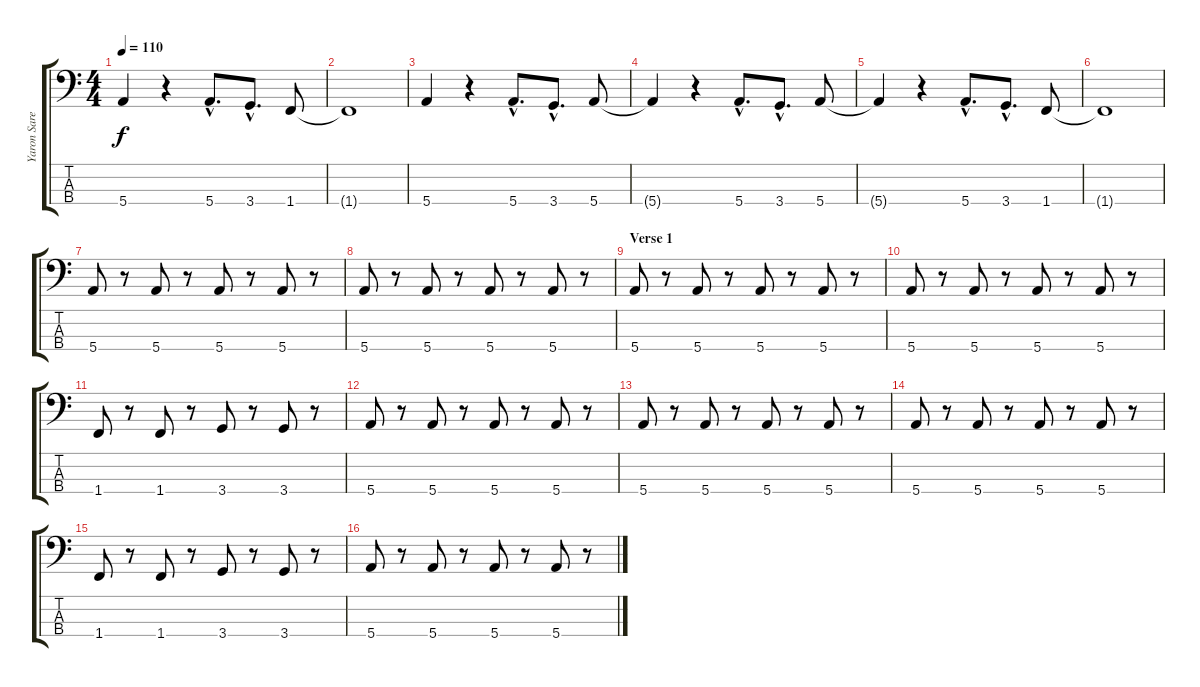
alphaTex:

\track ("Yaron Sarel" "Yaron Sare") {instrument electricbassfinger}
\staff {score tabs}
\tuning (G2 D2 A1 E1) {hide}
\ts (4 4)
\tempo 110
\clef f4
\ks c
5.4{t}.4{dy f} r.4 5.4{hac}.8{d} 3.4{hac}.8{d} 1.4.8 |
1.4{t}.1 |
5.4.4 r.4 5.4{hac}.8{d} 3.4{hac}.8{d} 5.4.8 |
5.4{t}.4 r.4 5.4{hac}.8{d} 3.4{hac}.8{d} 5.4.8 |
5.4{t}.4 r.4 5.4{hac}.8{d} 3.4{hac}.8{d} 1.4.8 |
1.4{t}.1 |
5.4.8 r.8 5.4.8 r.8 5.4.8 r.8 5.4.8 r.8 |
5.4.8 r.8 5.4.8 r.8 5.4.8 r.8 5.4.8 r.8 |
\section ("" "Verse 1")
5.4.8 r.8 5.4.8 r.8 5.4.8 r.8 5.4.8 r.8 |
5.4.8 r.8 5.4.8 r.8 5.4.8 r.8 5.4.8 r.8 |
1.4.8 r.8 1.4.8 r.8 3.4.8 r.8 3.4.8 r.8 |
5.4.8 r.8 5.4.8 r.8 5.4.8 r.8 5.4.8 r.8 |
5.4.8 r.8 5.4.8 r.8 5.4.8 r.8 5.4.8 r.8 |
5.4.8 r.8 5.4.8 r.8 5.4.8 r.8 5.4.8 r.8 |
1.4.8 r.8 1.4.8 r.8 3.4.8 r.8 3.4.8 r.8 |
5.4.8 r.8 5.4.8 r.8 5.4.8 r.8 5.4.8 r.8
